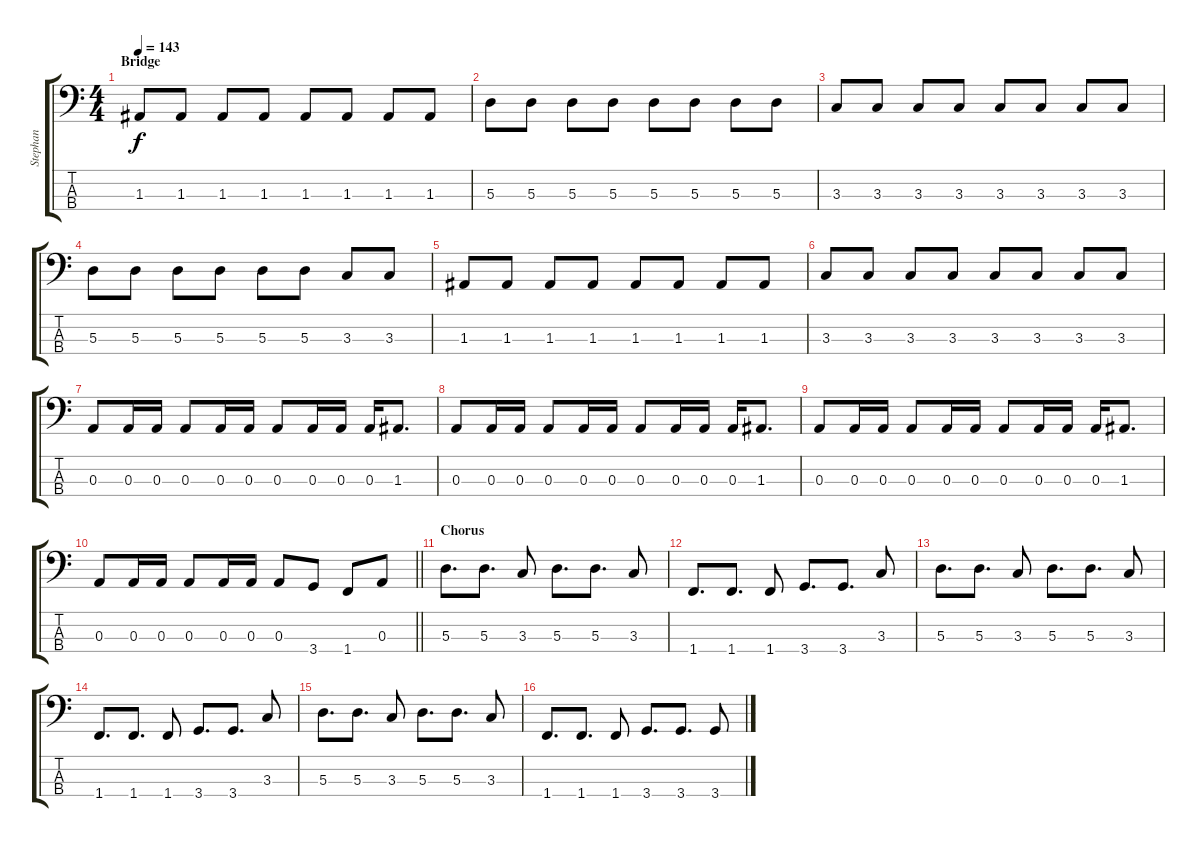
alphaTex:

\track ("Stephan" "Stephan") {instrument electricbassfinger}
\staff {score tabs}
\tuning (G2 D2 A1 E1) {hide}
\ts (4 4)
\section ("" "Bridge")
\tempo 143
\clef f4
\ks c
1.3.8{dy f} 1.3.8 1.3.8 1.3.8 1.3.8 1.3.8 1.3.8 1.3.8 |
5.3.8 5.3.8 5.3.8 5.3.8 5.3.8 5.3.8 5.3.8 5.3.8 |
3.3.8 3.3.8 3.3.8 3.3.8 3.3.8 3.3.8 3.3.8 3.3.8 |
5.3.8 5.3.8 5.3.8 5.3.8 5.3.8 5.3.8 3.3.8 3.3.8 |
1.3.8 1.3.8 1.3.8 1.3.8 1.3.8 1.3.8 1.3.8 1.3.8 |
3.3.8 3.3.8 3.3.8 3.3.8 3.3.8 3.3.8 3.3.8 3.3.8 |
0.3.8 0.3.16 0.3.16 0.3.8 0.3.16 0.3.16 0.3.8 0.3.16 0.3.16 0.3.16 1.3.8{d} |
0.3.8 0.3.16 0.3.16 0.3.8 0.3.16 0.3.16 0.3.8 0.3.16 0.3.16 0.3.16 1.3.8{d} |
0.3.8 0.3.16 0.3.16 0.3.8 0.3.16 0.3.16 0.3.8 0.3.16 0.3.16 0.3.16 1.3.8{d} |
\barLineRight lightlight
0.3.8 0.3.16 0.3.16 0.3.8 0.3.16 0.3.16 0.3.8 3.4.8 1.4.8 0.3.8 |
\section ("" "Chorus")
5.3.8{d} 5.3.8{d} 3.3.8 5.3.8{d} 5.3.8{d} 3.3.8 |
1.4.8{d} 1.4.8{d} 1.4.8 3.4.8{d} 3.4.8{d} 3.3.8 |
5.3.8{d} 5.3.8{d} 3.3.8 5.3.8{d} 5.3.8{d} 3.3.8 |
1.4.8{d} 1.4.8{d} 1.4.8 3.4.8{d} 3.4.8{d} 3.3.8 |
5.3.8{d} 5.3.8{d} 3.3.8 5.3.8{d} 5.3.8{d} 3.3.8 |
1.4.8{d} 1.4.8{d} 1.4.8 3.4.8{d} 3.4.8{d} 3.4.8
